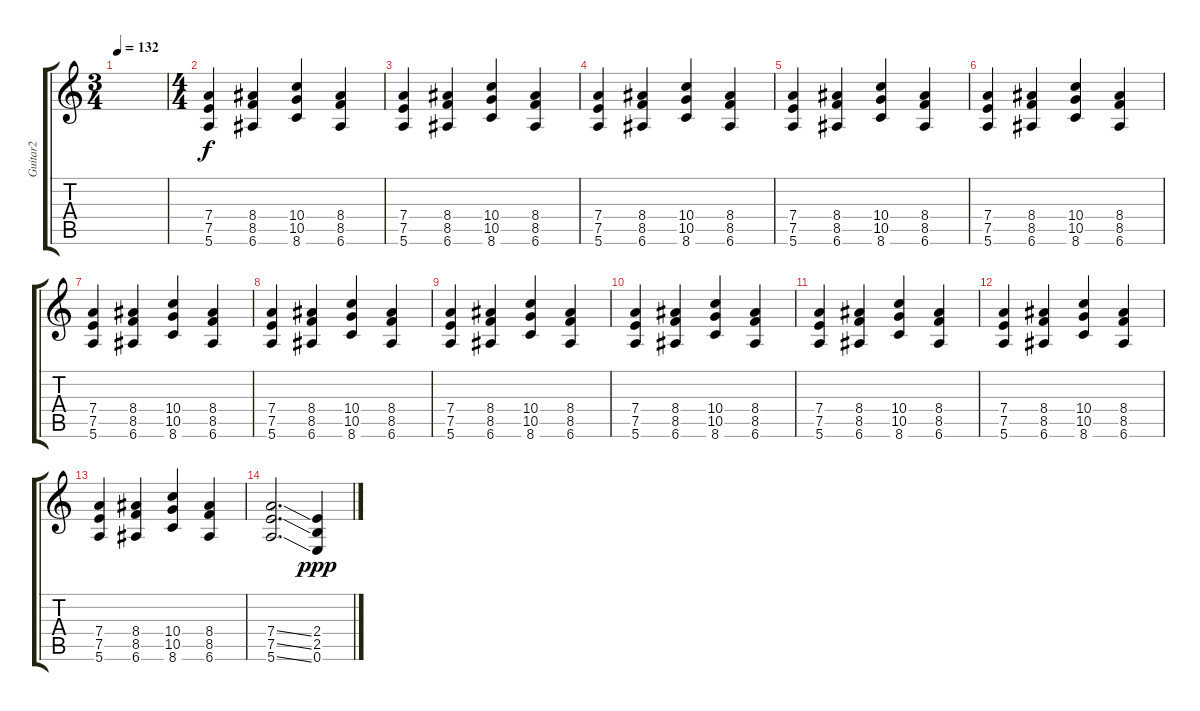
\track ("Guitar2" "Guitar2") {instrument distortionguitar}
\staff {score tabs}
\tuning (E4 B3 G3 D3 A2 E2) {hide}
\ts (3 4)
\tempo 132
\clef g2
\ks c
|
\ts (4 4)
(7.4 7.5 5.6).4{dy f} (8.4 8.5 6.6).4 (10.4 10.5 8.6).4 (8.4 8.5 6.6).4 |
(7.4 7.5 5.6).4 (8.4 8.5 6.6).4 (10.4 10.5 8.6).4 (8.4 8.5 6.6).4 |
(7.4 7.5 5.6).4 (8.4 8.5 6.6).4 (10.4 10.5 8.6).4 (8.4 8.5 6.6).4 |
(7.4 7.5 5.6).4 (8.4 8.5 6.6).4 (10.4 10.5 8.6).4 (8.4 8.5 6.6).4 |
(7.4 7.5 5.6).4 (8.4 8.5 6.6).4 (10.4 10.5 8.6).4 (8.4 8.5 6.6).4 |
(7.4 7.5 5.6).4 (8.4 8.5 6.6).4 (10.4 10.5 8.6).4 (8.4 8.5 6.6).4 |
(7.4 7.5 5.6).4 (8.4 8.5 6.6).4 (10.4 10.5 8.6).4 (8.4 8.5 6.6).4 |
(7.4 7.5 5.6).4 (8.4 8.5 6.6).4 (10.4 10.5 8.6).4 (8.4 8.5 6.6).4 |
(7.4 7.5 5.6).4 (8.4 8.5 6.6).4 (10.4 10.5 8.6).4 (8.4 8.5 6.6).4 |
(7.4 7.5 5.6).4 (8.4 8.5 6.6).4 (10.4 10.5 8.6).4 (8.4 8.5 6.6).4 |
(7.4 7.5 5.6).4 (8.4 8.5 6.6).4 (10.4 10.5 8.6).4 (8.4 8.5 6.6).4 |
(7.4 7.5 5.6).4 (8.4 8.5 6.6).4 (10.4 10.5 8.6).4 (8.4 8.5 6.6).4 |
(7.4{ss} 7.5{ss} 5.6{ss}).2{d} (2.4 2.5 0.6).4{dy ppp}
